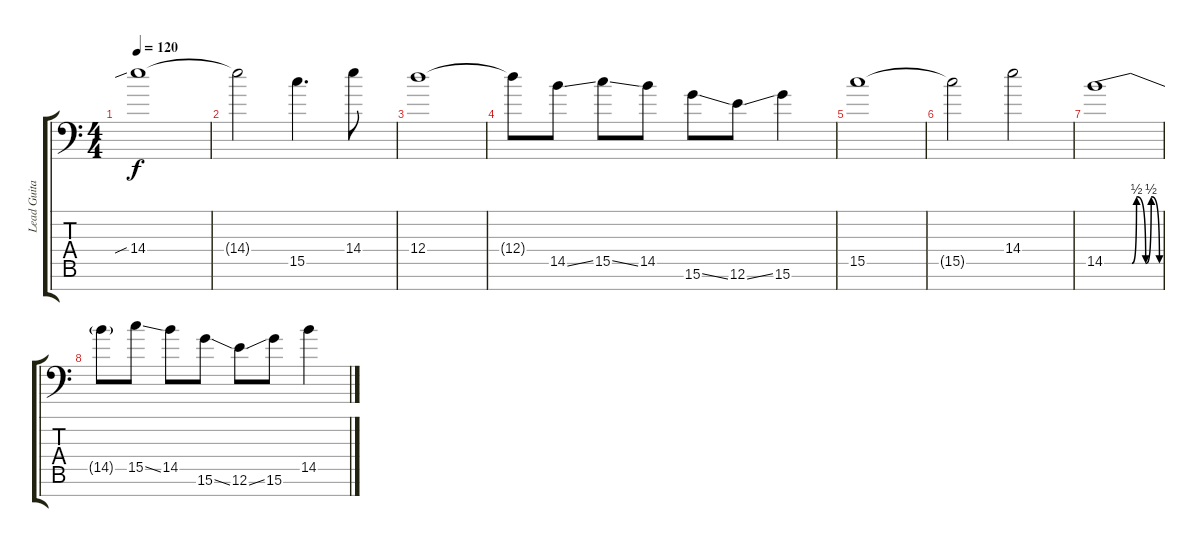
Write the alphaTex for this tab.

\track ("Lead Guitar 2" "Lead Guita") {instrument overdrivenguitar}
\staff {score tabs}
\tuning (E4 B3 G3 D3 A2 E2 A1) {hide}
\ts (4 4)
\tempo 120
\clef f4
\ks c
14.4{sib}.1{dy f} |
14.4{t}.2 15.5.4{d} 14.4.8 |
12.4.1 |
12.4{t}.8 14.5{ss}.8 15.5{ss}.8 14.5.8 15.6{ss}.8 12.6{ss}.8 15.6.4 |
15.5.1 |
15.5{t}.2 14.4.2 |
14.5{be (custom 0 0 15 0 30 0 35 2 45 0 51 2 60 0)}.1 |
14.5{t}.8 15.5{ss}.8 14.5.8 15.6{ss}.8 12.6{ss}.8 15.6.8 14.5.4
